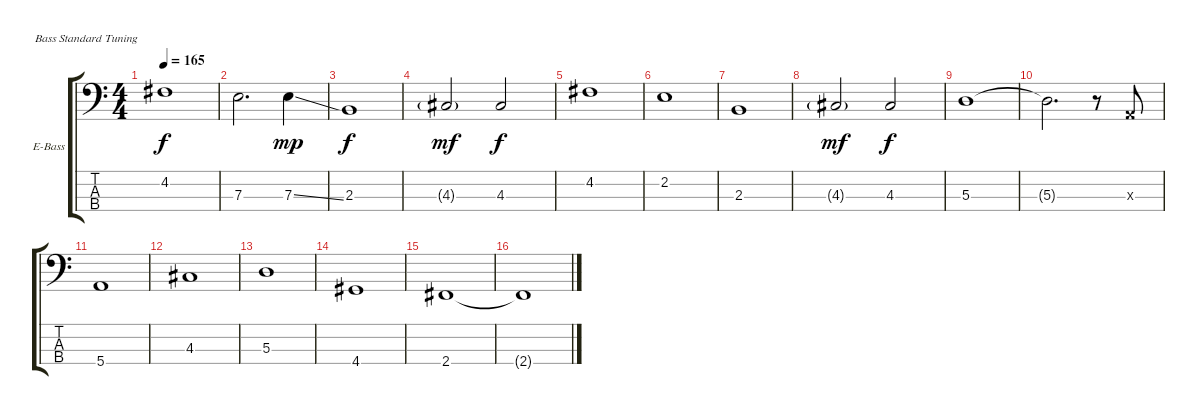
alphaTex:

\defaultSystemsLayout 4
\bracketExtendMode groupsimilarinstruments
\firstSystemTrackNameOrientation horizontal
\otherSystemsTrackNameOrientation horizontal
\track ("Electric Bass" "E-Bass") {instrument electricbassfinger}
\staff {score tabs}
\tuning (G2 D2 A1 E1)
\ts (4 4)
\tempo 165
\clef f4
\ks c
4.2.1{dy f} |
7.3.2{d} 7.3{ss}.4{dy mp} |
2.3.1{dy f} |
4.3{g}.2{dy mf} 4.3.2{dy f} |
4.2.1 |
2.2.1 |
2.3.1 |
4.3{g}.2{dy mf} 4.3.2{dy f} |
5.3.1 |
5.3{t}.2{d} r.8 0.3{x}.8 |
5.4.1 |
4.3.1 |
5.3.1 |
4.4.1 |
2.4.1 |
2.4{t}.1
